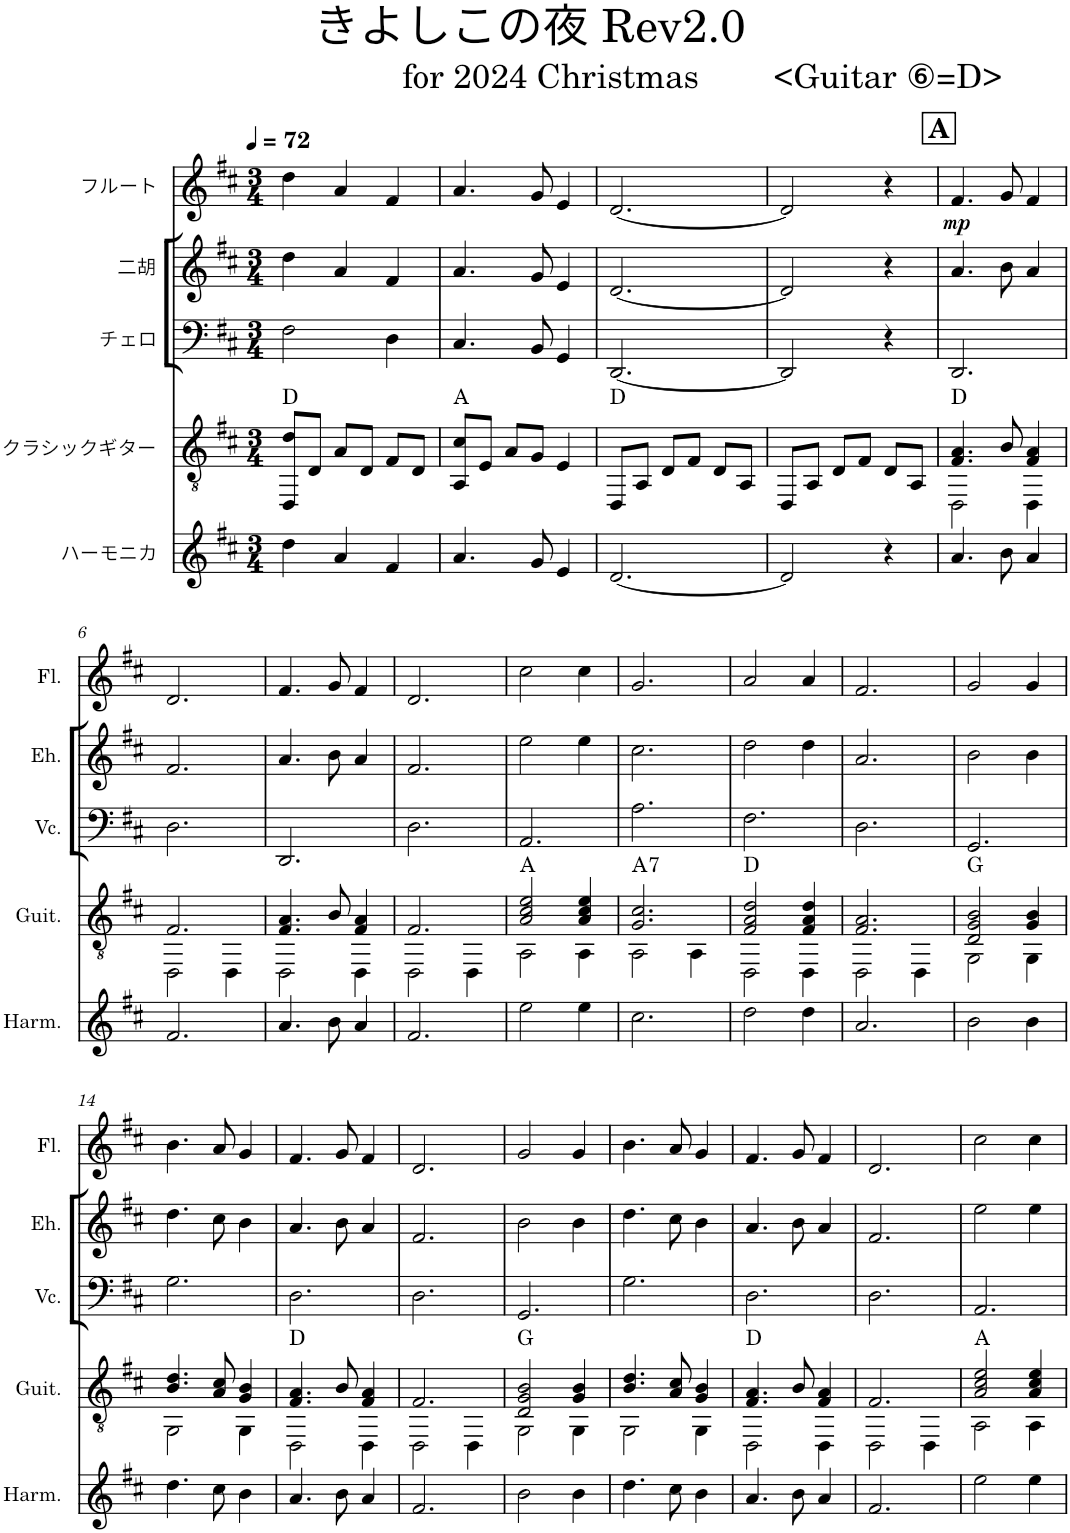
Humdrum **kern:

**kern	**kern	**harte	**kern	**kern	**kern	**dynam
*part5	*part4	*part4	*part3	*part2	*part1	*part1
*staff5	*staff4	*	*staff3	*staff2	*staff1	*staff1
*I"ハーモニカ	*I"クラシックギター	*	*I"チェロ	*I"二胡	*I"フルート	*
*clefG2	*clefGv2	*	*clefF4	*clefG2	*clefG2	*
*k[f#c#]	*k[f#c#]	*	*k[f#c#]	*k[f#c#]	*k[f#c#]	*
*M3/4	*M3/4	*	*M3/4	*M3/4	*M3/4	*
*MM72	*MM72	*	*MM72	*MM72	*MM72	*
=1	=1	=1	=1	=1	=1	=1
4dd\	8DD/ 8d/L	D:maj	2F#\	4dd\	4dd\	.
.	8D/J	.	.	.	.	.
4a/	8A/L	.	.	4a/	4a/	.
.	8D/J	.	.	.	.	.
4f#/	8F#/L	.	4D\	4f#/	4f#/	.
.	8D/J	.	.	.	.	.
=2	=2	=2	=2	=2	=2	=2
4.a/	8AA/ 8c#/L	A:maj	4.C#/	4.a/	4.a/	.
.	8E/J	.	.	.	.	.
.	8A/L	.	.	.	.	.
8g/	8G/J	.	8BB/	8g/	8g/	.
4e/	4E/	.	4GG/	4e/	4e/	.
=3	=3	=3	=3	=3	=3	=3
[2.d/	8DD/L	D:maj	[2.DD/	[2.d/	[2.d/	.
.	8AA/J	.	.	.	.	.
.	8D/L	.	.	.	.	.
.	8F#/J	.	.	.	.	.
.	8D/L	.	.	.	.	.
.	8AA/J	.	.	.	.	.
=4	=4	=4	=4	=4	=4	=4
2d/]	8DD/L	.	2DD/]	2d/]	2d/]	.
.	8AA/J	.	.	.	.	.
.	8D/L	.	.	.	.	.
.	8F#/J	.	.	.	.	.
4r	8D/L	.	4r	4r	4r	.
.	8AA/J	.	.	.	.	.
!!LO:REH:place=s1:a:B:cj:fs=14:t=A
=5	=5	=5	=5	=5	=5	=5
*	*^	*	*	*	*	*
!	!	!	!	!	!	!	!LO:DY:b
4.a/	4.F#/ 4.A/	2DD\	D:maj	2.DD/	4.a/	4.f#/	mp
8b\	8B/	.	.	.	8b\	8g/	.
4a/	4F#/ 4A/	4DD\	.	.	4a/	4f#/	.
!!LO:LB:g=z
=6	=6	=6	=6	=6	=6	=6	=6
2.f#/	2.F#/	2DD\	.	2.D\	2.f#/	2.d/	.
.	.	4DD\	.	.	.	.	.
=7	=7	=7	=7	=7	=7	=7	=7
4.a/	4.F#/ 4.A/	2DD\	.	2.DD/	4.a/	4.f#/	.
8b\	8B/	.	.	.	8b\	8g/	.
4a/	4F#/ 4A/	4DD\	.	.	4a/	4f#/	.
=8	=8	=8	=8	=8	=8	=8	=8
2.f#/	2.F#/	2DD\	.	2.D\	2.f#/	2.d/	.
.	.	4DD\	.	.	.	.	.
=9	=9	=9	=9	=9	=9	=9	=9
2ee\	2A/ 2c#/ 2e/	2AA\	A:maj	2.AA/	2ee\	2cc#\	.
4ee\	4A/ 4c#/ 4e/	4AA\	.	.	4ee\	4cc#\	.
=10	=10	=10	=10	=10	=10	=10	=10
!	!	!	!LO:H:kt=7	!	!	!	!
2.cc#\	2.G/ 2.c#/	2AA\	A:7	2.A\	2.cc#\	2.g/	.
.	.	4AA\	.	.	.	.	.
=11	=11	=11	=11	=11	=11	=11	=11
2dd\	2F#/ 2A/ 2d/	2DD\	D:maj	2.F#\	2dd\	2a/	.
4dd\	4F#/ 4A/ 4d/	4DD\	.	.	4dd\	4a/	.
=12	=12	=12	=12	=12	=12	=12	=12
2.a/	2.F#/ 2.A/	2DD\	.	2.D\	2.a/	2.f#/	.
.	.	4DD\	.	.	.	.	.
=13	=13	=13	=13	=13	=13	=13	=13
2b\	2D/ 2G/ 2B/	2GG\	G:maj	2.GG/	2b\	2g/	.
4b\	4G/ 4B/	4GG\	.	.	4b\	4g/	.
!!LO:LB:g=z
=14	=14	=14	=14	=14	=14	=14	=14
4.dd\	4.B/ 4.d/	2GG\	.	2.G\	4.dd\	4.b\	.
8cc#\	8A/ 8c#/	.	.	.	8cc#\	8a/	.
4b\	4G/ 4B/	4GG\	.	.	4b\	4g/	.
=15	=15	=15	=15	=15	=15	=15	=15
4.a/	4.F#/ 4.A/	2DD\	D:maj	2.D\	4.a/	4.f#/	.
8b\	8B/	.	.	.	8b\	8g/	.
4a/	4F#/ 4A/	4DD\	.	.	4a/	4f#/	.
=16	=16	=16	=16	=16	=16	=16	=16
2.f#/	2.F#/	2DD\	.	2.D\	2.f#/	2.d/	.
.	.	4DD\	.	.	.	.	.
=17	=17	=17	=17	=17	=17	=17	=17
2b\	2D/ 2G/ 2B/	2GG\	G:maj	2.GG/	2b\	2g/	.
4b\	4G/ 4B/	4GG\	.	.	4b\	4g/	.
=18	=18	=18	=18	=18	=18	=18	=18
4.dd\	4.B/ 4.d/	2GG\	.	2.G\	4.dd\	4.b\	.
8cc#\	8A/ 8c#/	.	.	.	8cc#\	8a/	.
4b\	4G/ 4B/	4GG\	.	.	4b\	4g/	.
=19	=19	=19	=19	=19	=19	=19	=19
4.a/	4.F#/ 4.A/	2DD\	D:maj	2.D\	4.a/	4.f#/	.
8b\	8B/	.	.	.	8b\	8g/	.
4a/	4F#/ 4A/	4DD\	.	.	4a/	4f#/	.
=20	=20	=20	=20	=20	=20	=20	=20
2.f#/	2.F#/	2DD\	.	2.D\	2.f#/	2.d/	.
.	.	4DD\	.	.	.	.	.
=21	=21	=21	=21	=21	=21	=21	=21
2ee\	2A/ 2c#/ 2e/	2AA\	A:maj	2.AA/	2ee\	2cc#\	.
4ee\	4A/ 4c#/ 4e/	4AA\	.	.	4ee\	4cc#\	.
*	*v	*v	*	*	*	*	*
=	=	=	=	=	=	=
*-	*-	*-	*-	*-	*-	*-
